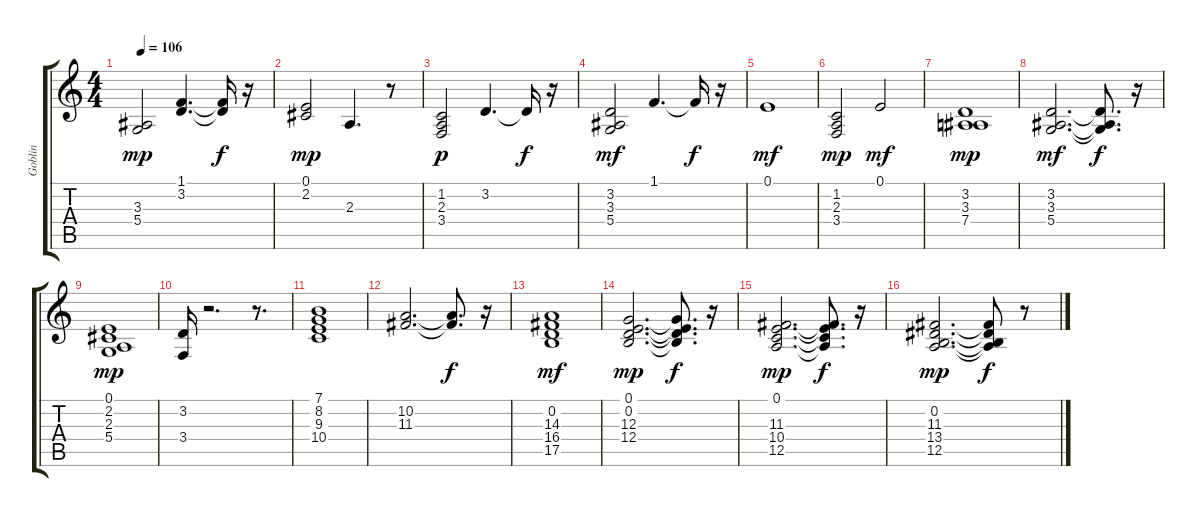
\track ("Goblin" "Goblin") {instrument fx6goblins}
\staff {score tabs}
\tuning (E4 B3 G3 D3 A2 E2) {hide}
\ts (4 4)
\tempo 106
\clef g2
\ks c
(3.3 5.4).2{dy mp} (1.1 3.2).4{d} (1.1{t} 3.2{t}).16{dy f} r.16 |
(0.1 2.2).2{dy mp} 2.3.4{d} r.8 |
(1.2 2.3 3.4).2{dy p} 3.2.4{d} 3.2{t}.16{dy f} r.16 |
(3.2 3.3 5.4).2{dy mf} 1.1.4{d} 1.1{t}.16{dy f} r.16 |
0.1.1{dy mf} |
(1.2 2.3 3.4).2{dy mp} 0.1.2{dy mf} |
(3.2 3.3 7.4).1{dy mp} |
(3.2 3.3 5.4).2{d dy mf} (3.2{t} 3.3{t} 5.4{t}).8{d dy f} r.16 |
(0.1 2.2 2.3 5.4).1{dy mp} |
(3.2 3.4).16 r.2{d} r.8{d} |
(7.1 8.2 9.3 10.4).1 |
(10.2 11.3).2{d} (10.2{t} 11.3{t}).8{d dy f} r.16 |
(0.2 14.3 16.4 17.5).1{dy mf} |
(0.1 0.2 12.3 12.4).2{d dy mp} (0.1{t} 0.2{t} 12.3{t} 12.4{t}).8{d dy f} r.16 |
(0.1 11.3 10.4 12.5).2{d dy mp} (0.1{t} 11.3{t} 10.4{t} 12.5{t}).8{d dy f} r.16 |
(0.2 11.3 13.4 12.5).2{d dy mp} (0.2{t} 11.3{t} 13.4{t} 12.5{t}).8{dy f} r.8
